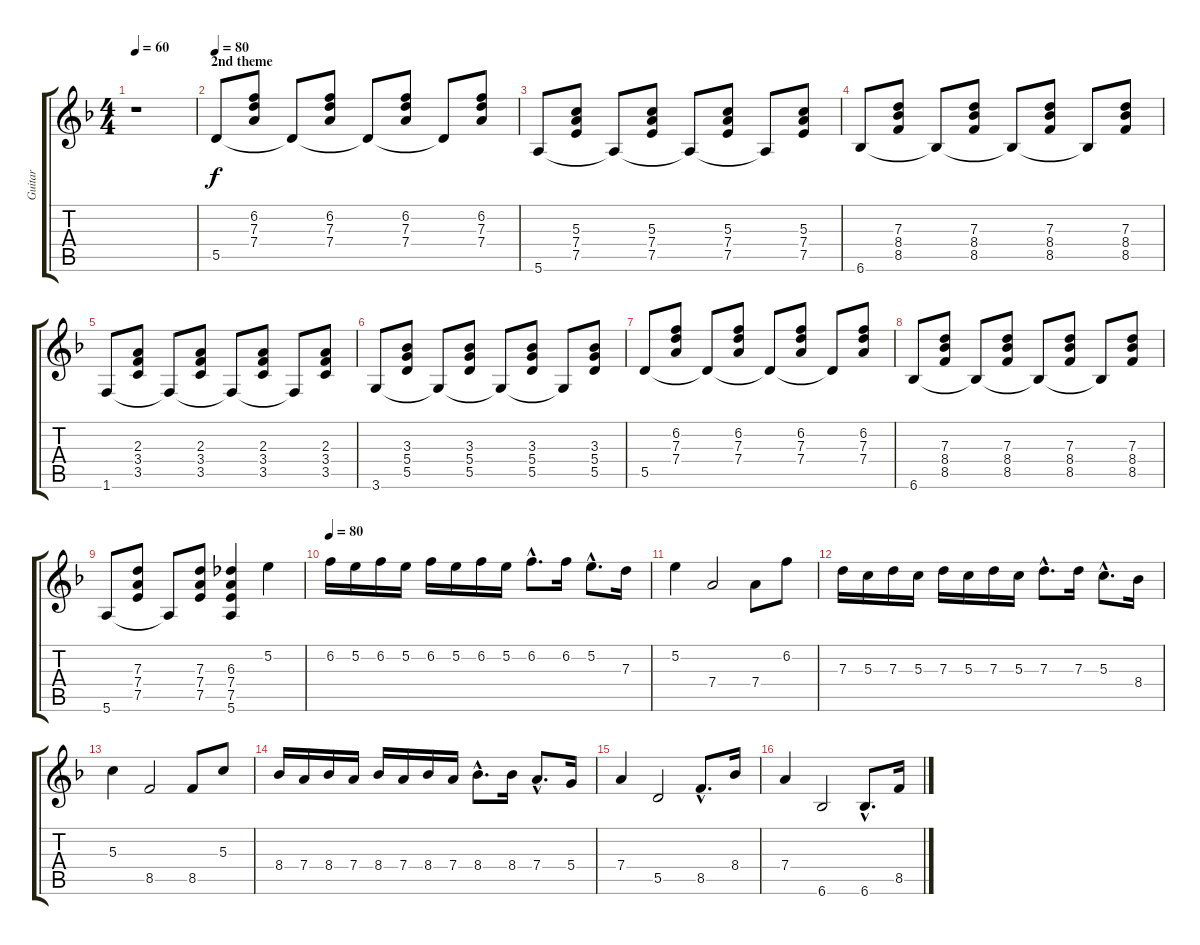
\track ("Guitar" "Guitar") {instrument acousticguitarnylon}
\staff {score tabs}
\tuning (E4 B3 G3 D3 A2 E2) {hide}
\ts (4 4)
\tempo 60
\clef g2
\ks dminor
r.1{dy f} |
\section ("" "2nd theme")
\tempo 80
5.5.8 (6.2 7.3 7.4).8 5.5{t}.8 (6.2 7.3 7.4).8 5.5{t}.8 (6.2 7.3 7.4).8 5.5{t}.8 (6.2 7.3 7.4).8 |
5.6.8 (5.3 7.4 7.5).8 5.6{t}.8 (5.3 7.4 7.5).8 5.6{t}.8 (5.3 7.4 7.5).8 5.6{t}.8 (5.3 7.4 7.5).8 |
6.6.8 (7.3 8.4 8.5).8 6.6{t}.8 (7.3 8.4 8.5).8 6.6{t}.8 (7.3 8.4 8.5).8 6.6{t}.8 (7.3 8.4 8.5).8 |
1.6.8 (2.3 3.4 3.5).8 1.6{t}.8 (2.3 3.4 3.5).8 1.6{t}.8 (2.3 3.4 3.5).8 1.6{t}.8 (2.3 3.4 3.5).8 |
3.6.8 (3.3 5.4 5.5).8 3.6{t}.8 (3.3 5.4 5.5).8 3.6{t}.8 (3.3 5.4 5.5).8 3.6{t}.8 (3.3 5.4 5.5).8 |
5.5.8 (6.2 7.3 7.4).8 5.5{t}.8 (6.2 7.3 7.4).8 5.5{t}.8 (6.2 7.3 7.4).8 5.5{t}.8 (6.2 7.3 7.4).8 |
6.6.8 (7.3 8.4 8.5).8 6.6{t}.8 (7.3 8.4 8.5).8 6.6{t}.8 (7.3 8.4 8.5).8 6.6{t}.8 (7.3 8.4 8.5).8 |
5.6.8 (7.3 7.4 7.5).8 5.6{t}.8 (7.3 7.4 7.5).8 (6.3 7.4 7.5 5.6).4 5.2.4{volume 14} |
\tempo 80
6.2.16 5.2.16 6.2.16 5.2.16 6.2.16 5.2.16 6.2.16 5.2.16 6.2{hac}.8{d} 6.2.16 5.2{hac}.8{d} 7.3.16 |
5.2.4 7.4.2 7.4.8 6.2.8 |
7.3.16 5.3.16 7.3.16 5.3.16 7.3.16 5.3.16 7.3.16 5.3.16 7.3{hac}.8{d} 7.3.16 5.3{hac}.8{d} 8.4.16 |
5.3.4 8.5.2 8.5.8 5.3.8 |
8.4.16 7.4.16 8.4.16 7.4.16 8.4.16 7.4.16 8.4.16 7.4.16 8.4{hac}.8{d} 8.4.16 7.4{hac}.8{d} 5.4.16 |
7.4.4 5.5.2 8.5{hac}.8{d} 8.4.16 |
7.4.4 6.6.2 6.6{hac}.8{d} 8.5.16
